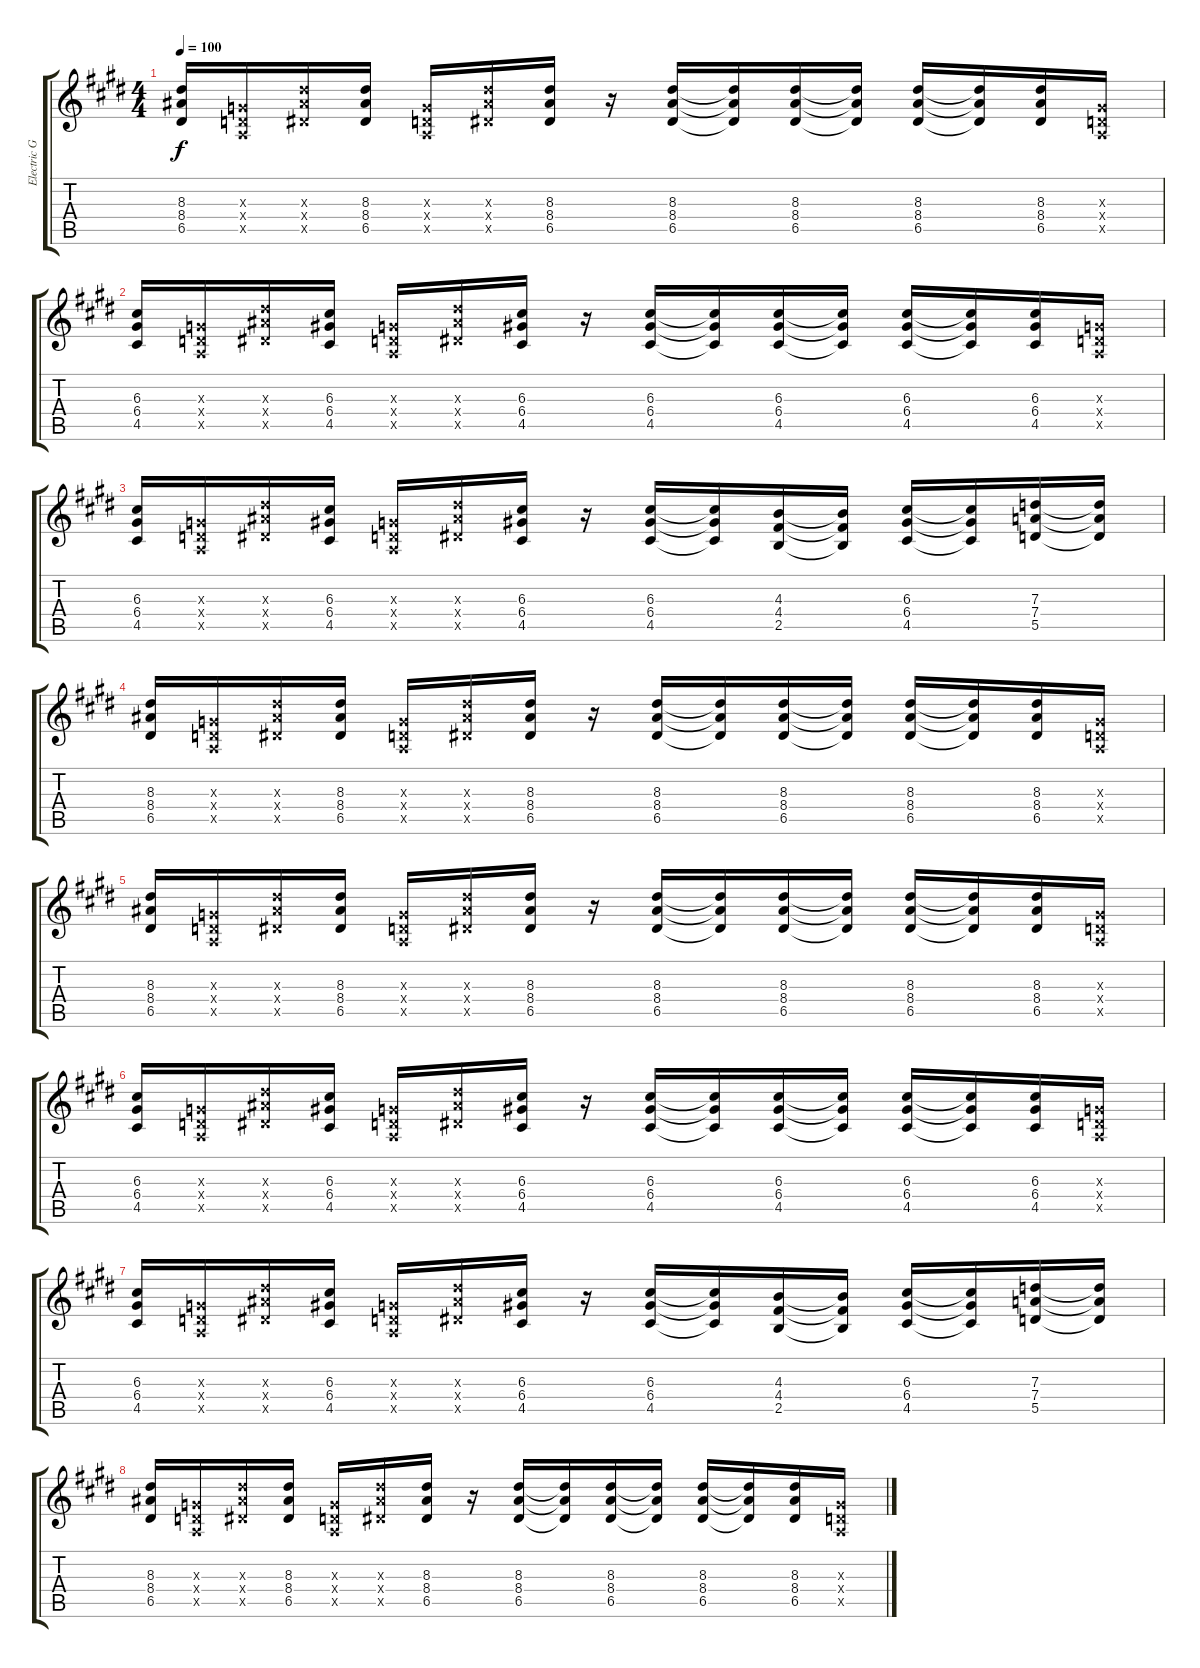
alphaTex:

\track ("Electric Guitar" "Electric G") {instrument overdrivenguitar}
\staff {score tabs}
\tuning (E4 B3 G3 D3 A2 E2) {hide}
\ts (4 4)
\tempo 100
\clef g2
\ks e
(8.3 8.4 6.5).16{dy f} (0.3{x} 0.4{x} 0.5{x}).16 (8.3{x} 8.4{x} 6.5{x}).16 (8.3 8.4 6.5).16 (0.3{x} 0.4{x} 0.5{x}).16 (8.3{x} 8.4{x} 6.5{x}).16 (8.3 8.4 6.5).16 r.16 (8.3 8.4 6.5).16 (8.3{t} 8.4{t} 6.5{t}).16 (8.3 8.4 6.5).16 (8.3{t} 8.4{t} 6.5{t}).16 (8.3 8.4 6.5).16 (8.3{t} 8.4{t} 6.5{t}).16 (8.3 8.4 6.5).16 (0.3{x} 0.4{x} 0.5{x}).16 |
(6.3 6.4 4.5).16 (0.3{x} 0.4{x} 0.5{x}).16 (8.3{x} 8.4{x} 6.5{x}).16 (6.3 6.4 4.5).16 (0.3{x} 0.4{x} 0.5{x}).16 (8.3{x} 8.4{x} 6.5{x}).16 (6.3 6.4 4.5).16 r.16 (6.3 6.4 4.5).16 (6.3{t} 6.4{t} 4.5{t}).16 (6.3 6.4 4.5).16 (6.3{t} 6.4{t} 4.5{t}).16 (6.3 6.4 4.5).16 (6.3{t} 6.4{t} 4.5{t}).16 (6.3 6.4 4.5).16 (0.3{x} 0.4{x} 0.5{x}).16 |
(6.3 6.4 4.5).16 (0.3{x} 0.4{x} 0.5{x}).16 (8.3{x} 8.4{x} 6.5{x}).16 (6.3 6.4 4.5).16 (0.3{x} 0.4{x} 0.5{x}).16 (8.3{x} 8.4{x} 6.5{x}).16 (6.3 6.4 4.5).16 r.16 (6.3 6.4 4.5).16 (6.3{t} 6.4{t} 4.5{t}).16 (4.3 4.4 2.5).16 (4.3{t} 4.4{t} 2.5{t}).16 (6.3 6.4 4.5).16 (6.3{t} 6.4{t} 4.5{t}).16 (7.3 7.4 5.5).16 (7.3{t} 7.4{t} 5.5{t}).16 |
(8.3 8.4 6.5).16 (0.3{x} 0.4{x} 0.5{x}).16 (8.3{x} 8.4{x} 6.5{x}).16 (8.3 8.4 6.5).16 (0.3{x} 0.4{x} 0.5{x}).16 (8.3{x} 8.4{x} 6.5{x}).16 (8.3 8.4 6.5).16 r.16 (8.3 8.4 6.5).16 (8.3{t} 8.4{t} 6.5{t}).16 (8.3 8.4 6.5).16 (8.3{t} 8.4{t} 6.5{t}).16 (8.3 8.4 6.5).16 (8.3{t} 8.4{t} 6.5{t}).16 (8.3 8.4 6.5).16 (0.3{x} 0.4{x} 0.5{x}).16 |
(8.3 8.4 6.5).16 (0.3{x} 0.4{x} 0.5{x}).16 (8.3{x} 8.4{x} 6.5{x}).16 (8.3 8.4 6.5).16 (0.3{x} 0.4{x} 0.5{x}).16 (8.3{x} 8.4{x} 6.5{x}).16 (8.3 8.4 6.5).16 r.16 (8.3 8.4 6.5).16 (8.3{t} 8.4{t} 6.5{t}).16 (8.3 8.4 6.5).16 (8.3{t} 8.4{t} 6.5{t}).16 (8.3 8.4 6.5).16 (8.3{t} 8.4{t} 6.5{t}).16 (8.3 8.4 6.5).16 (0.3{x} 0.4{x} 0.5{x}).16 |
(6.3 6.4 4.5).16 (0.3{x} 0.4{x} 0.5{x}).16 (8.3{x} 8.4{x} 6.5{x}).16 (6.3 6.4 4.5).16 (0.3{x} 0.4{x} 0.5{x}).16 (8.3{x} 8.4{x} 6.5{x}).16 (6.3 6.4 4.5).16 r.16 (6.3 6.4 4.5).16 (6.3{t} 6.4{t} 4.5{t}).16 (6.3 6.4 4.5).16 (6.3{t} 6.4{t} 4.5{t}).16 (6.3 6.4 4.5).16 (6.3{t} 6.4{t} 4.5{t}).16 (6.3 6.4 4.5).16 (0.3{x} 0.4{x} 0.5{x}).16 |
(6.3 6.4 4.5).16 (0.3{x} 0.4{x} 0.5{x}).16 (8.3{x} 8.4{x} 6.5{x}).16 (6.3 6.4 4.5).16 (0.3{x} 0.4{x} 0.5{x}).16 (8.3{x} 8.4{x} 6.5{x}).16 (6.3 6.4 4.5).16 r.16 (6.3 6.4 4.5).16 (6.3{t} 6.4{t} 4.5{t}).16 (4.3 4.4 2.5).16 (4.3{t} 4.4{t} 2.5{t}).16 (6.3 6.4 4.5).16 (6.3{t} 6.4{t} 4.5{t}).16 (7.3 7.4 5.5).16 (7.3{t} 7.4{t} 5.5{t}).16 |
(8.3 8.4 6.5).16 (0.3{x} 0.4{x} 0.5{x}).16 (8.3{x} 8.4{x} 6.5{x}).16 (8.3 8.4 6.5).16 (0.3{x} 0.4{x} 0.5{x}).16 (8.3{x} 8.4{x} 6.5{x}).16 (8.3 8.4 6.5).16 r.16 (8.3 8.4 6.5).16 (8.3{t} 8.4{t} 6.5{t}).16 (8.3 8.4 6.5).16 (8.3{t} 8.4{t} 6.5{t}).16 (8.3 8.4 6.5).16 (8.3{t} 8.4{t} 6.5{t}).16 (8.3 8.4 6.5).16 (0.3{x} 0.4{x} 0.5{x}).16
